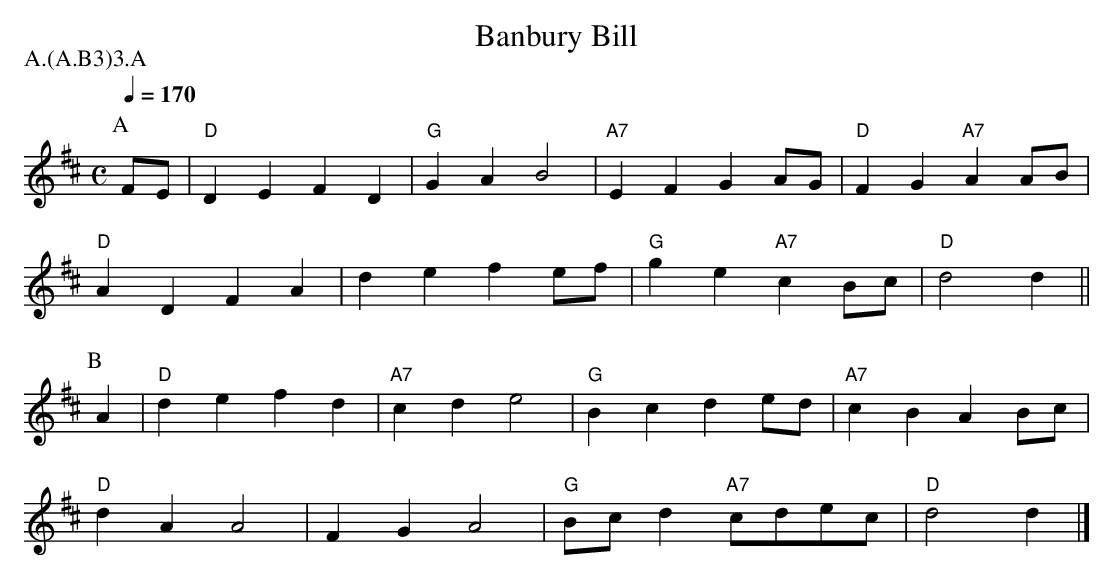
X:1
T:Banbury Bill
M:C
L:1/4
Q:1/4=170
P:A.(A.B3)3.A
K:D
P:A
F/E/ | "D" DE FD | "G" GA B2 | "A7" EF GA/G/ | "D" FG "A7" A A/B/ |
  "D" AD FA | de f e/f/ | "G" ge "A7" cB/c/ | "D" d2 d ||
P:B
A | "D" de fd  | "A7" cd e2 | "G" Bc de/d/ | "A7" cB A B/c/ |
  "D" dA A2  | FG A2 | "G" B/c/ d "A7" c/d/e/c/ | "D" d2 d |]
